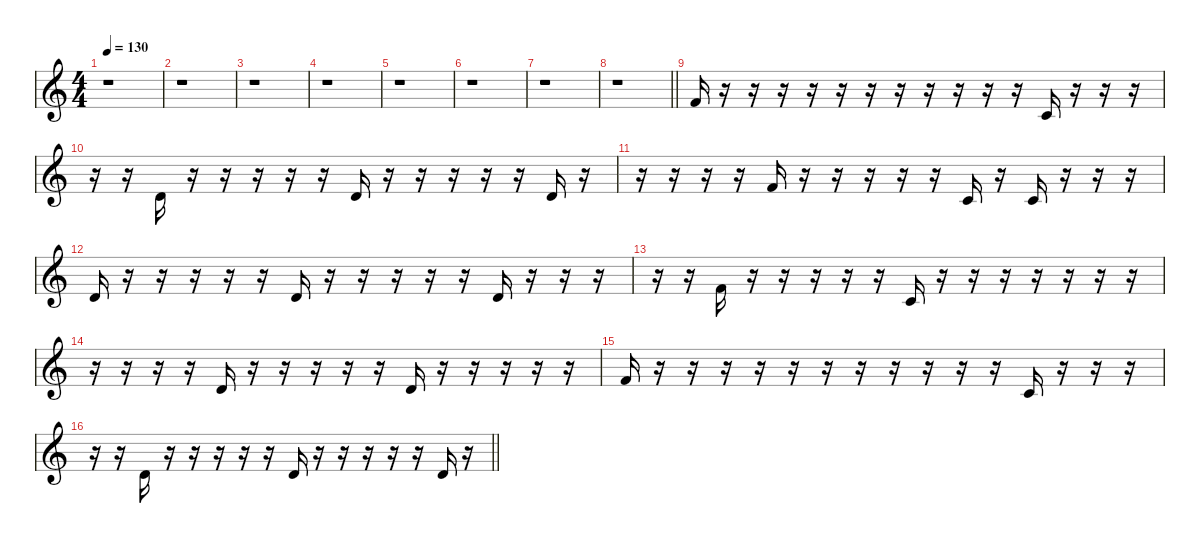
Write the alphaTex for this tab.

\defaultSystemsLayout 4
\hideDynamics
\bracketExtendMode nobrackets
\singleTrackTrackNamePolicy hidden
\multiTrackTrackNamePolicy hidden
\otherSystemsTrackNameOrientation horizontal
\track ("Synth 1b" "led.synth.") {defaultSystemsLayout 4 solo instrument lead8bassandlead}
\staff {score}
\tuning (E4 B3 G3 D3 A2 E2 B1)
\ts (4 4)
\beaming (8 2 2 2 2)
\tempo 130
\clef g2
\ks c
r.1{dy f instrument lead8bassandlead beam Down} |
r.1{beam Down} |
r.1{beam Down} |
r.1{beam Down} |
r.1{beam Down} |
r.1{beam Down} |
r.1{beam Down} |
\barLineRight lightlight
r.1{beam Down} |
1.1.16{beam Up} r.16{beam Up} r.16{beam Up} r.16{beam Up} r.16{beam Up} r.16{beam Up} r.16{beam Up} r.16{beam Up} r.16{beam Up} r.16{beam Up} r.16{beam Up} r.16{beam Up} 1.2.16{beam Up} r.16{beam Up} r.16{beam Up} r.16{beam Up} |
r.16{beam Down} r.16{beam Down} 3.2.16{beam Up} r.16{beam Up} r.16{beam Up} r.16{beam Up} r.16{beam Up} r.16{beam Up} 3.2.16{beam Up} r.16{beam Up} r.16{beam Up} r.16{beam Up} r.16{beam Up} r.16{beam Up} 3.2.16{beam Up} r.16{beam Up} |
r.16{beam Down} r.16{beam Down} r.16{beam Down} r.16{beam Down} 1.1.16{beam Up} r.16{beam Up} r.16{beam Up} r.16{beam Up} r.16{beam Up} r.16{beam Up} 1.2.16{beam Up} r.16{beam Up} 1.2.16{beam Up} r.16{beam Up} r.16{beam Up} r.16{beam Up} |
3.2.16{beam Up} r.16{beam Up} r.16{beam Up} r.16{beam Up} r.16{beam Up} r.16{beam Up} 3.2.16{beam Up} r.16{beam Up} r.16{beam Up} r.16{beam Up} r.16{beam Up} r.16{beam Up} 3.2.16{beam Up} r.16{beam Up} r.16{beam Up} r.16{beam Up} |
r.16{beam Down} r.16{beam Down} 1.1.16{beam Up} r.16{beam Up} r.16{beam Up} r.16{beam Up} r.16{beam Up} r.16{beam Up} 1.2.16{beam Up} r.16{beam Up} r.16{beam Up} r.16{beam Up} r.16{beam Up} r.16{beam Up} r.16{beam Up} r.16{beam Up} |
r.16{beam Down} r.16{beam Down} r.16{beam Down} r.16{beam Down} 3.2.16{beam Up} r.16{beam Up} r.16{beam Up} r.16{beam Up} r.16{beam Up} r.16{beam Up} 3.2.16{beam Up} r.16{beam Up} r.16{beam Up} r.16{beam Up} r.16{beam Up} r.16{beam Up} |
1.1.16{beam Up} r.16{beam Up} r.16{beam Up} r.16{beam Up} r.16{beam Up} r.16{beam Up} r.16{beam Up} r.16{beam Up} r.16{beam Up} r.16{beam Up} r.16{beam Up} r.16{beam Up} 1.2.16{beam Up} r.16{beam Up} r.16{beam Up} r.16{beam Up} |
\barLineRight lightlight
r.16{beam Down} r.16{beam Down} 3.2.16{beam Up} r.16{beam Up} r.16{beam Up} r.16{beam Up} r.16{beam Up} r.16{beam Up} 3.2.16{beam Up} r.16{beam Up} r.16{beam Up} r.16{beam Up} r.16{beam Up} r.16{beam Up} 3.2.16{beam Up} r.16{beam Up}
